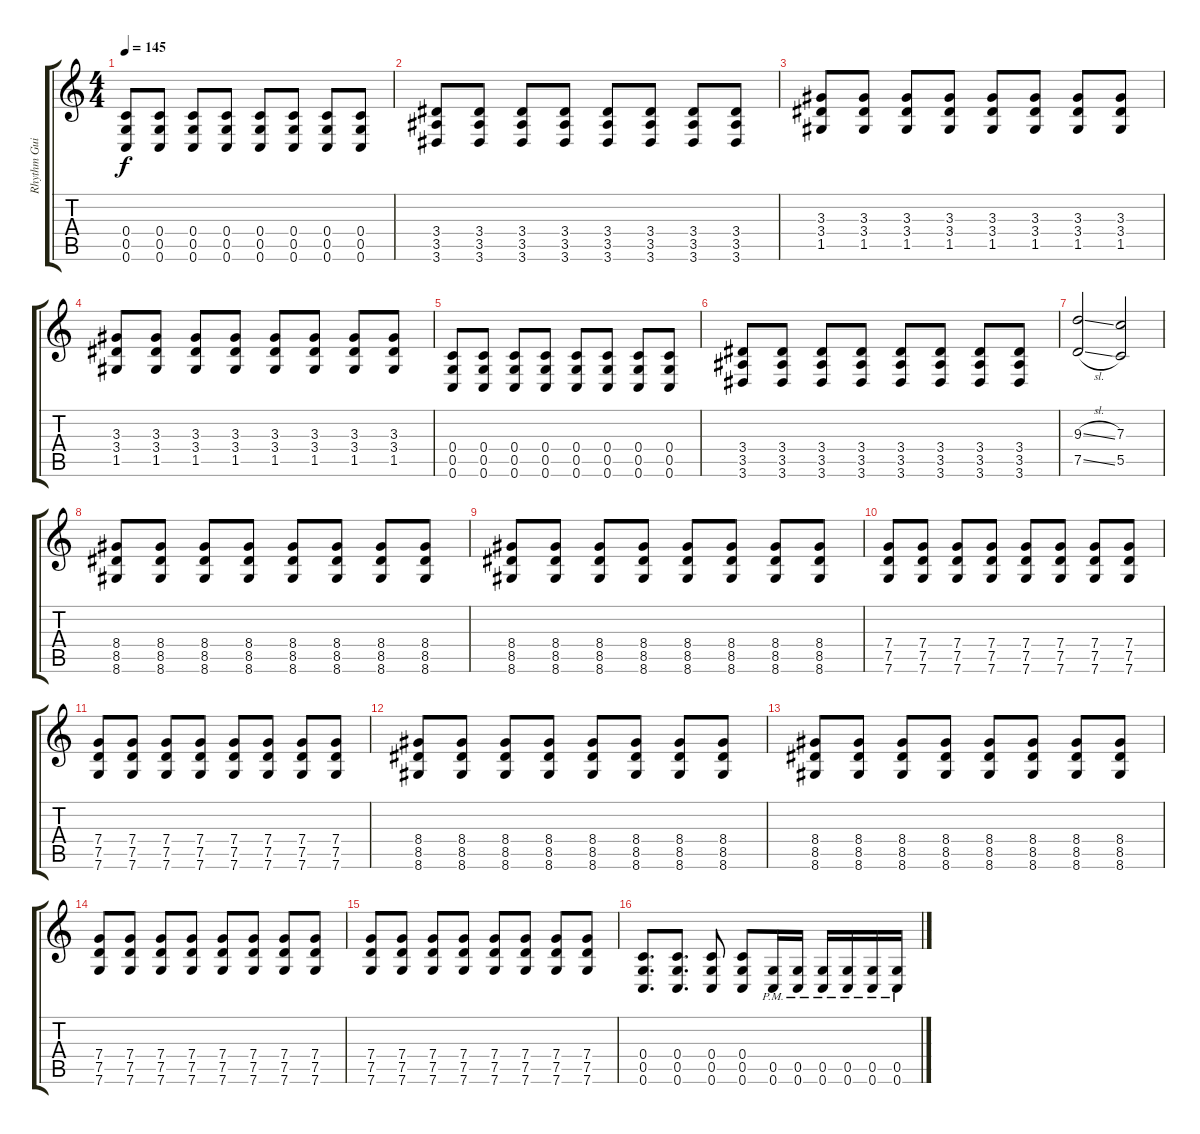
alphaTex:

\track ("Rhythm Guitar" "Rhythm Gui") {instrument overdrivenguitar}
\staff {score tabs}
\tuning (D4 A3 F3 C3 G2 C2) {hide}
\ts (4 4)
\tempo 145
\clef g2
\ks c
(0.4 0.5 0.6).8{dy f} (0.4 0.5 0.6).8 (0.4 0.5 0.6).8 (0.4 0.5 0.6).8 (0.4 0.5 0.6).8 (0.4 0.5 0.6).8 (0.4 0.5 0.6).8 (0.4 0.5 0.6).8 |
(3.4 3.5 3.6).8 (3.4 3.5 3.6).8 (3.4 3.5 3.6).8 (3.4 3.5 3.6).8 (3.4 3.5 3.6).8 (3.4 3.5 3.6).8 (3.4 3.5 3.6).8 (3.4 3.5 3.6).8 |
(3.3 3.4 1.5).8 (3.3 3.4 1.5).8 (3.3 3.4 1.5).8 (3.3 3.4 1.5).8 (3.3 3.4 1.5).8 (3.3 3.4 1.5).8 (3.3 3.4 1.5).8 (3.3 3.4 1.5).8 |
(3.3 3.4 1.5).8 (3.3 3.4 1.5).8 (3.3 3.4 1.5).8 (3.3 3.4 1.5).8 (3.3 3.4 1.5).8 (3.3 3.4 1.5).8 (3.3 3.4 1.5).8 (3.3 3.4 1.5).8 |
(0.4 0.5 0.6).8 (0.4 0.5 0.6).8 (0.4 0.5 0.6).8 (0.4 0.5 0.6).8 (0.4 0.5 0.6).8 (0.4 0.5 0.6).8 (0.4 0.5 0.6).8 (0.4 0.5 0.6).8 |
(3.4 3.5 3.6).8 (3.4 3.5 3.6).8 (3.4 3.5 3.6).8 (3.4 3.5 3.6).8 (3.4 3.5 3.6).8 (3.4 3.5 3.6).8 (3.4 3.5 3.6).8 (3.4 3.5 3.6).8 |
(9.3{sl} 7.5{sl}).2 (7.3 5.5).2 |
(8.4 8.5 8.6).8 (8.4 8.5 8.6).8 (8.4 8.5 8.6).8 (8.4 8.5 8.6).8 (8.4 8.5 8.6).8 (8.4 8.5 8.6).8 (8.4 8.5 8.6).8 (8.4 8.5 8.6).8 |
(8.4 8.5 8.6).8 (8.4 8.5 8.6).8 (8.4 8.5 8.6).8 (8.4 8.5 8.6).8 (8.4 8.5 8.6).8 (8.4 8.5 8.6).8 (8.4 8.5 8.6).8 (8.4 8.5 8.6).8 |
(7.4 7.5 7.6).8 (7.4 7.5 7.6).8 (7.4 7.5 7.6).8 (7.4 7.5 7.6).8 (7.4 7.5 7.6).8 (7.4 7.5 7.6).8 (7.4 7.5 7.6).8 (7.4 7.5 7.6).8 |
(7.4 7.5 7.6).8 (7.4 7.5 7.6).8 (7.4 7.5 7.6).8 (7.4 7.5 7.6).8 (7.4 7.5 7.6).8 (7.4 7.5 7.6).8 (7.4 7.5 7.6).8 (7.4 7.5 7.6).8 |
(8.4 8.5 8.6).8 (8.4 8.5 8.6).8 (8.4 8.5 8.6).8 (8.4 8.5 8.6).8 (8.4 8.5 8.6).8 (8.4 8.5 8.6).8 (8.4 8.5 8.6).8 (8.4 8.5 8.6).8 |
(8.4 8.5 8.6).8 (8.4 8.5 8.6).8 (8.4 8.5 8.6).8 (8.4 8.5 8.6).8 (8.4 8.5 8.6).8 (8.4 8.5 8.6).8 (8.4 8.5 8.6).8 (8.4 8.5 8.6).8 |
(7.4 7.5 7.6).8 (7.4 7.5 7.6).8 (7.4 7.5 7.6).8 (7.4 7.5 7.6).8 (7.4 7.5 7.6).8 (7.4 7.5 7.6).8 (7.4 7.5 7.6).8 (7.4 7.5 7.6).8 |
(7.4 7.5 7.6).8 (7.4 7.5 7.6).8 (7.4 7.5 7.6).8 (7.4 7.5 7.6).8 (7.4 7.5 7.6).8 (7.4 7.5 7.6).8 (7.4 7.5 7.6).8 (7.4 7.5 7.6).8 |
(0.4 0.5 0.6).8{d} (0.4 0.5 0.6).8{d} (0.4 0.5 0.6).8 (0.4 0.5 0.6).8 (0.5{pm} 0.6{pm}).16 (0.5{pm} 0.6{pm}).16 (0.5{pm} 0.6{pm}).16 (0.5{pm} 0.6{pm}).16 (0.5{pm} 0.6{pm}).16 (0.5{pm} 0.6{pm}).16
